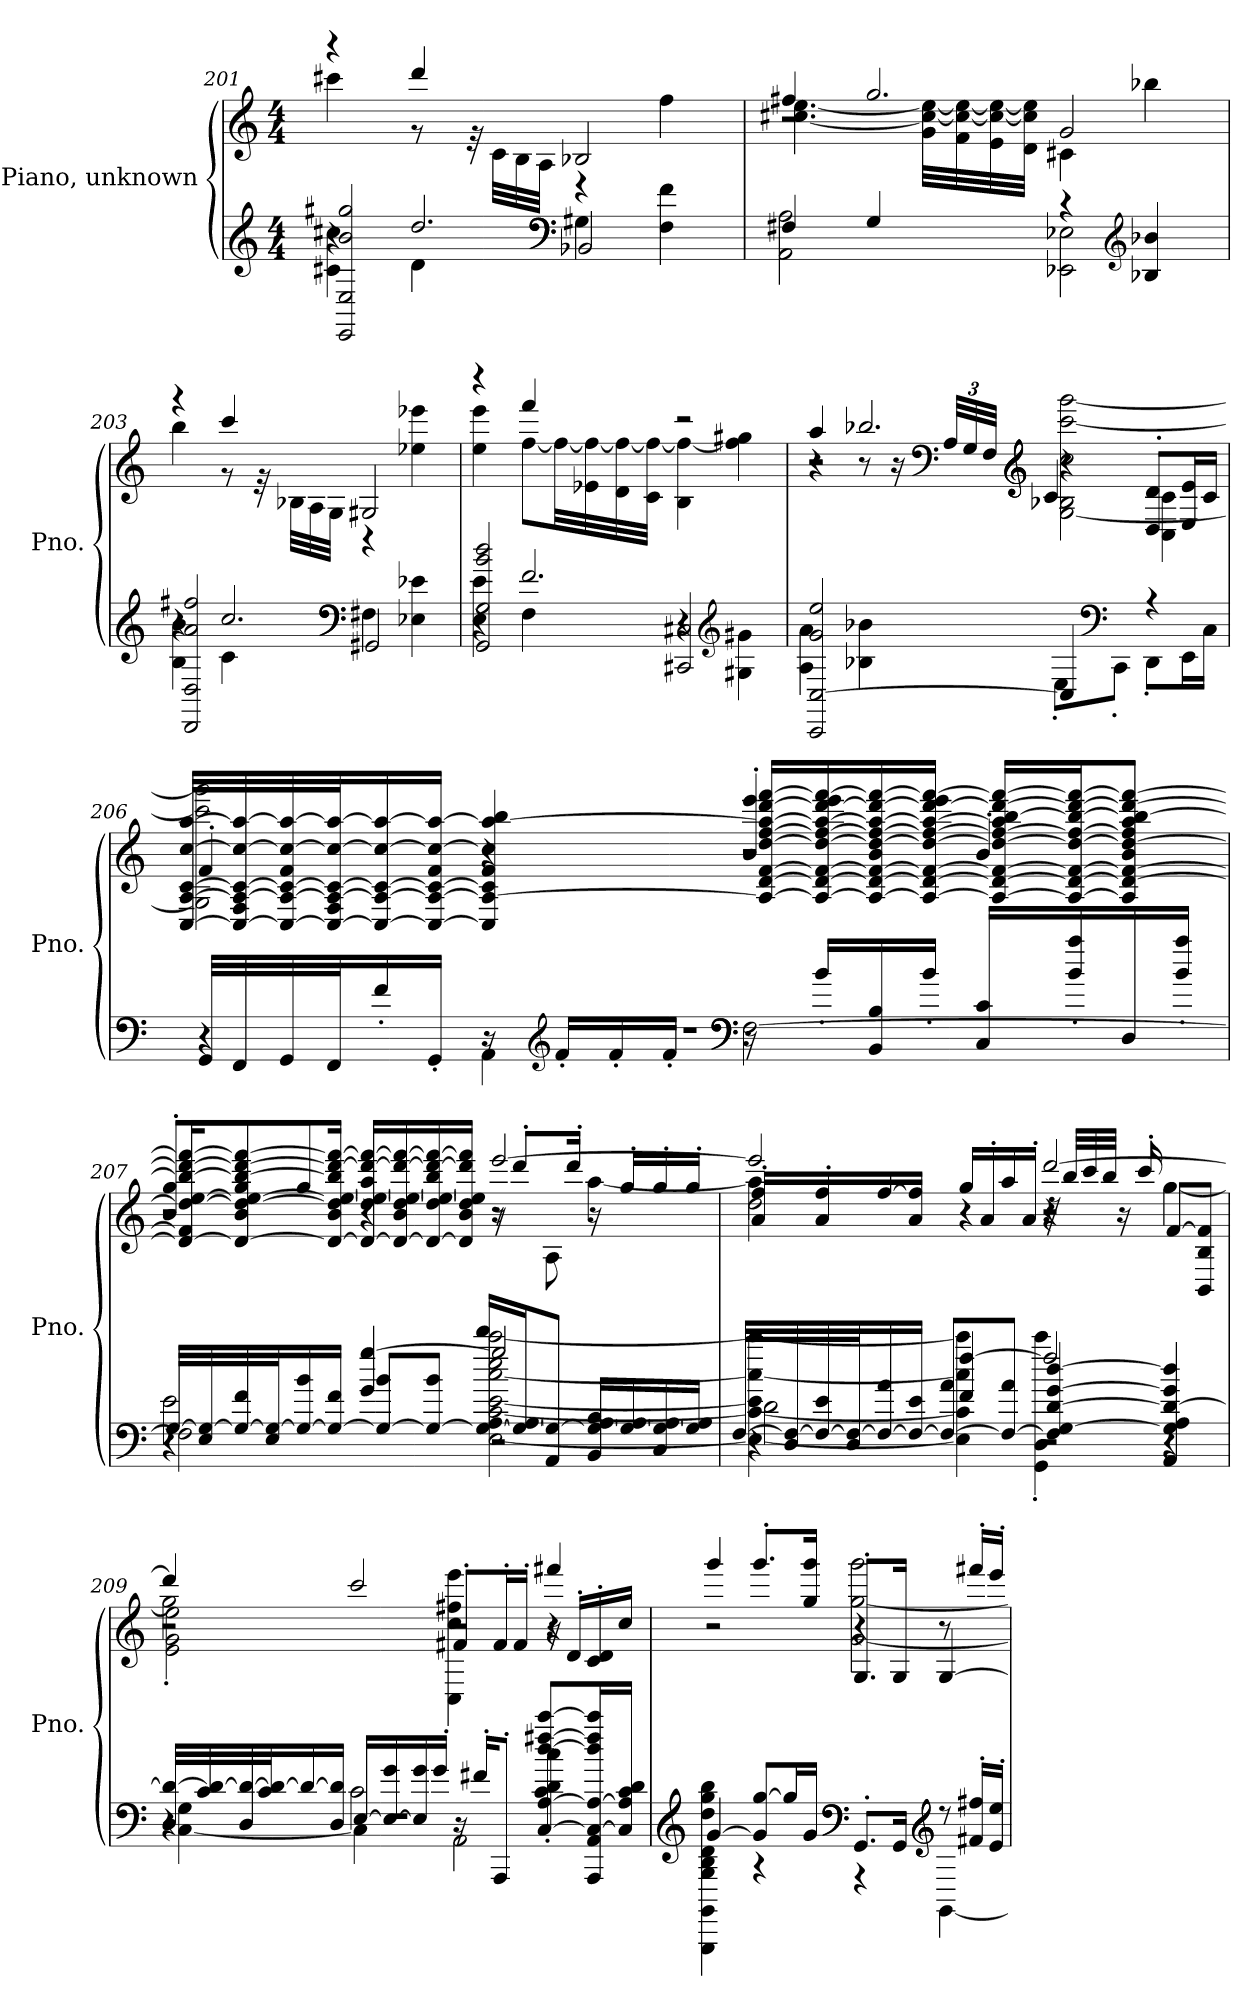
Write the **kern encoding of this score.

**kern	**kern
*part1	*part1
*staff2	*staff1
*I"Piano, unknown	*
*I'Pno.	*
*clefG2	*clefG2
*k[]	*k[]
*M4/4	*M4/4
=201	=201
*^	*^
*	*^	*	*
4r	4c#X\ 4cc#X\	2EE/ 2E/ 2b/ 2gg#X/	4r	4ccc#X\
2.dd/	4d\	.	4ddd/	8r
.	.	.	.	32r
.	.	.	.	32c\LLL
.	.	.	.	32B\
.	.	.	.	32A\JJJ
*clefF4	*	*	*	*
.	4G#X\	2BB-X/	2B-X/	4r
.	4F\ 4f\	.	.	4ff\
*	*v	*v	*	*
!!LO:PB:g=z
=202	=202	=202	=202
*	*	*	*^
4F#X/	2AA\ 2A\	4ff#X/	[4.cc#X\ [4.ee\	2r
4G/	.	2.gg/	.	.
.	.	.	32g\ 32cc#\_ 32ee\_LLL	.
.	.	.	32f\ 32cc#\_ 32ee\_	.
.	.	.	32e\ 32cc#\_ 32ee\_	.
.	.	.	32d\ 32cc#\] 32ee\]JJJ	.
4r	2EE-X\ 2E-X\	.	4c#X\	2g/
*clefG2	*	*	*	*
4B-X/ 4b-X/	.	.	4bb-X\	.
*	*	*	*v	*v
=203	=203	=203	=203
*	*^	*	*
4r	4B\ 4b\	2DD/ 2D/ 2a/ 2ff#X/	4r	4bb\
2.cc/	4c\	.	4ccc/	8r
.	.	.	.	32r
.	.	.	.	32B-X\LLL
.	.	.	.	32A\
.	.	.	.	32G\JJJ
*clefF4	*	*	*	*
.	4F#X\	2GG#X/	2G#X/	4r
.	4E-X\ 4e-X\	.	.	4ee-X\ 4eee-X\
!!LO:LB:g=z	!!
=204	=204	=204	=204	=204
4r	4E\ 4e\	2GG/ 2G/ 2b/ 2dd/	4r	4ee\ 4eee\
2.f/	4F\	.	4fff/	[8ff\L
.	.	.	.	32ff\LL_
.	.	.	.	32e-X\ 32ff\_
.	.	.	.	32d\ 32ff\_
.	.	.	.	32c\ 32ff\_JJJ
.	4r	2CC#X/ 2C#X/	2r	4B\ 4ff\_
*clefG2	*	*	*	*
.	4G#X\ 4g#X\	.	.	4ff\] 4gg#X\
*	*v	*v	*	*
=205	=205	=205	=205
*	*	*^	*^
2CC/ [2C/ 2g/ 2ee/	4A\ 4a\	4r	2r	4aa/	2r
.	4B-X\ 4b-X\	2.bb-X/	.	8r	.
.	.	.	.	16r	.
*	*	*clefF4	*	*	*
*	*	*	*	*Xbrackettup	*
.	.	.	.	48A/LLL	.
.	.	.	.	48G/	.
.	.	.	.	48F/JJJ	.
*	*	*clefG2	*	*	*
4C/]	8E'\L	.	[2G\ 2B-X\ 2cc\ [2ccc\ [2ggg\	4c/	4r
*clefF4	*	*	*	*	*
.	8CC'\J	.	.	.	.
4r	8DD'\L	.	.	8D/' 8d/'L	4C\ 4c\
.	16EE\L	.	.	16E/ 16e/L	.
.	16C\JJ	.	.	16c/JJ	.
*	*	*	*	*v	*v
!!LO:LB:g=z
=206	=206	=206	=206	=206
*	*^	*	*	*
1r	32GG/LLL	4r	4f'/	2G\] 2ccc\] 2ggg\]	[32C/ [32A/ [32c/ [32cc/ [32aa/LLL
.	32FF/	.	.	.	32C/_ 32F/ 32A/_ 32c/_ 32cc/_ 32aa/_
.	32GG/	.	.	.	32C/_ 32A/_ 32c/_ 32f/ 32cc/_ 32aa/_
.	32FF/J	.	.	.	32C/_ 32F/ 32A/_ 32c/_ 32cc/_ 32aa/_J
.	16f'/	.	.	.	16C/_ 16A/_ 16c/_ 16cc/_ 16aa/_
.	16GG'/JJ	.	.	.	16C/_ 16A/_ 16c/_ 16f/ 16cc/_ 16aa/_JJ
.	16r	4AA\	4r	.	4C/] 4A/_ 4c/] 4f/ 4cc/] 4aa/_ 4bb/
*clefG2	*	*	*	*	*
.	16f'/LL	.	.	.	.
.	16f'/	.	.	.	.
.	16f'/JJ	.	.	.	.
*clefF4	*	*	*	*	*
.	16r	[2F\	4b/' 4eee/'	2r	16A/_ [16d/ [16f/ [16dd/ [16ff/ 16aa/_ [16ddd/ [16fff/LL
.	16b'/LL	.	.	.	16A/_ 16d/_ 16f/_ 16dd/_ 16ff/_ 16aa/_ 16ddd/_ 16eee/ 16fff/_
.	16BB/ 16B/	.	.	.	16A/_ 16d/_ 16f/_ 16b/ 16dd/_ 16ff/_ 16aa/_ 16ddd/_ 16fff/_
.	16b'/JJ	.	.	.	16A/_ 16d/_ 16f/_ 16dd/_ 16ff/_ 16aa/_ 16ddd/_ 16eee/ 16fff/_JJ
.	16C/ 16c/LL	.	4b'/	.	16A/_ 16d/_ 16f/_ 16dd/_ 16ff/_ 16aa/] [16bb/ 16ddd/_ 16fff/_LL
.	16b/' 16aa/'	.	.	.	16A/_ 16d/_ 16f/_ 16dd/_ 16ff/_ 16bb/_ 16ddd/_ 16fff/_J
.	16D/	.	.	.	8A/] 8d/_ 8f/_ 8b/ 8dd/_ 8ff/] 8aa/ 8bb/_ 8ddd/_ 8fff/_J
.	16b/' 16aa/'JJ	.	.	.	.
!!LO:LB:g=z	!!	!!
=207	=207	=207	=207	=207	=207
*	*	*^	*	*	*
4r	2e\	[32G/LLL	2F\]	8b/' 8gg/'L	2r	16d/_ 16f/] 16dd/_ [16ee/ 16bb/_ 16ddd/_ 16fff/_KL
.	.	32E/ 32G/_	.	.	.	.
.	.	32G/_ 32f/	.	.	.	8d/_ 8b/ 8dd/_ 8ee/_ 8gg/ 8bb/_ 8ddd/_ 8fff/_
.	.	32E/ 32G/_J	.	.	.	.
.	.	16G/_ 16b/	.	8gg/J	.	.
.	.	16G/_ 16f/JJ	.	.	.	16d/_ 16b/ 16dd/_ 16ee/_ 16bb/] 16ddd/_ 16fff/_Jk
4g/ [4gg/	.	8G/_ 8b/L	.	4r	.	16d/_ 16dd/_ 16ee/_ 16aa/ 16ddd/_ 16fff/_LL
.	.	.	.	.	.	16d/_ 16b/ 16dd/_ 16ee/_ 16ddd/_ 16fff/_
.	.	8G/_ 8b/J	.	.	.	16d/_ 16dd/_ 16ee/_ 16bb/ 16ddd/_ 16fff/_
.	.	.	.	.	.	16d/] 16b/ 16dd/] 16ee/] 16ddd/] 16fff/]JJ
2gg/]	[2E\ [2c\ [2e\ [2cc\ 2ee\ [2ccc\	16G/_ 16A/ 16ddd/LL	2r	[2eee/	8r	16r
.	.	16G/_ 16A/J	.	.	.	8ddd'/L
.	.	8AA/ 8G/_J	.	.	8A\	.
.	.	.	.	.	.	16ddd'/Jk
.	.	16BB/ 16G/_ 16A/ 16B/LL	.	.	[4aa\	16r
.	.	16G/_ 16A/	.	.	.	16gg'/LL
.	.	16C/ 16G/_ 16A/	.	.	.	16gg'/
.	.	16G/] 16A/JJ	.	.	.	16gg'/JJ
!!LO:LB:g=z
=208	=208	=208	=208	=208	=208	=208
*	*	*	*	*	*	*^
4r	4E\_ 4c\_ 4e\] 4cc\_ 4ccc\_	[32F/LLL	2d\	2eee/]	4aa\]	16a/' 16ff/'LL	2dd\
.	.	32D/ 32F/_	.	.	.	.	.
.	.	32F/_ 32e/	.	.	.	16a/' 16ff/'	.
.	.	32D/ 32F/_J	.	.	.	.	.
.	.	16F/_ 16a/	.	.	.	[16ff/	.
.	.	16F/_ 16e/JJ	.	.	.	16a/ 16ff/]JJ	.
4f/ [4ff/	4E\] 4c\] 4cc\] 4ccc\]	8F/_ 8a/L	.	.	4r	16gg/LL	.
.	.	.	.	.	.	16a'/	.
.	.	8F/_ 8a/J	.	.	.	16aa/	.
.	.	.	.	.	.	16a'/JJ	.
2ff/]	2r	4F/] [4G/ [4d/ [4g/ [4dd/	4GG\' 4D\' 4ccc\'	[2ddd/	4r	32r	2r
.	.	.	.	.	.	32bb/LLL	.
.	.	.	.	.	.	32ccc/	.
.	.	.	.	.	.	32bb/JJJ	.
.	.	.	.	.	.	16r	.
.	.	.	.	.	.	16ccc'/	.
.	.	4AA/ 4G/] 4A/ 4d/_ 4g/] 4dd/]	4r	.	[4gg\	[8f/L	.
.	.	.	.	.	.	8BB/ 8B/ 8f/]J	.
!!LO:LB:g=z	!!	!!	!!
=209	=209	=209	=209	=209	=209	=209	=209
1r	4r	32D/ 32d/_LLL	[4C\ 4G\	4ddd/]	2gg\]	2r	2e\' 2g\' 2ee\'
.	.	32c/ 32d/_	.	.	.	.	.
.	.	32D/ 32d/_	.	.	.	.	.
.	.	32c/ 32d/_J	.	.	.	.	.
.	.	16d/_	.	.	.	.	.
.	.	16D/ 16d/]JJ	.	.	.	.	.
.	2c\	[16E/LL	4C\]	2ccc/	.	.	.
.	.	16E/_ 16g/	.	.	.	.	.
.	.	16E/] 16g/	.	.	.	.	.
.	.	16g'/JJ	.	.	.	.	.
.	.	16r	2AA\	.	2r	8f#X'/L	4C\ 4cc\ 4ff#X\ 4eee\
.	.	16f#X'/KL	.	.	.	.	.
.	.	8AAA'/J	.	.	.	16f#'/L	.
.	.	.	.	.	.	16f#'/JJ	.
.	4c\' 4d\' 4cc\'	[8C/ [8A/ [8dd/ [8ff#X/ [8ccc/L	.	4fff#X/	.	16r	4r
.	.	.	.	.	.	16d'/LL	.
.	.	16AAA/ 16AA/ 16C/_ 16A/_ 16dd/] 16ff#/] 16ccc/]L	.	.	.	16c/' 16d/'	.
.	.	16C/] 16A/] 16c/ 16d/JJ	.	.	.	16cc/JJ	.
*v	*v	*v	*v	*	*	*	*
*	*v	*v	*v	*v
!!LO:PB:g=z
=210	=210
*clefG2	*
*^	*^
*	*	*	*^
[4g/	4GGG\ 4GG\ 4G\ 4B\ 4d\ 4dd\ 4gg\ 4bb\	4ggg/	2r	2r
8g/] [8gg/L	4r	8.ggg'/L	.	.
16gg/L]	.	.	.	.
16g/JJ	.	16gg/ 16ggg/Jk	.	.
*clefF4	*	*	*	*
8.GG'/L	4r	8.G'/L	[2g\ [2gg\ 2ggg\	4r
16GG/Jk	.	16G/Jk	.	.
*clefG2	*	*	*	*
8r	[4GG\	8r	.	[4G/
16f#X/' 16ff#X/'LL	.	16fff#X'/LL	.	.
16e/' 16ee/'JJ	.	16eee'/JJ	.	.
*v	*v	*	*	*
*	*v	*v	*v
=	=
*-	*-
